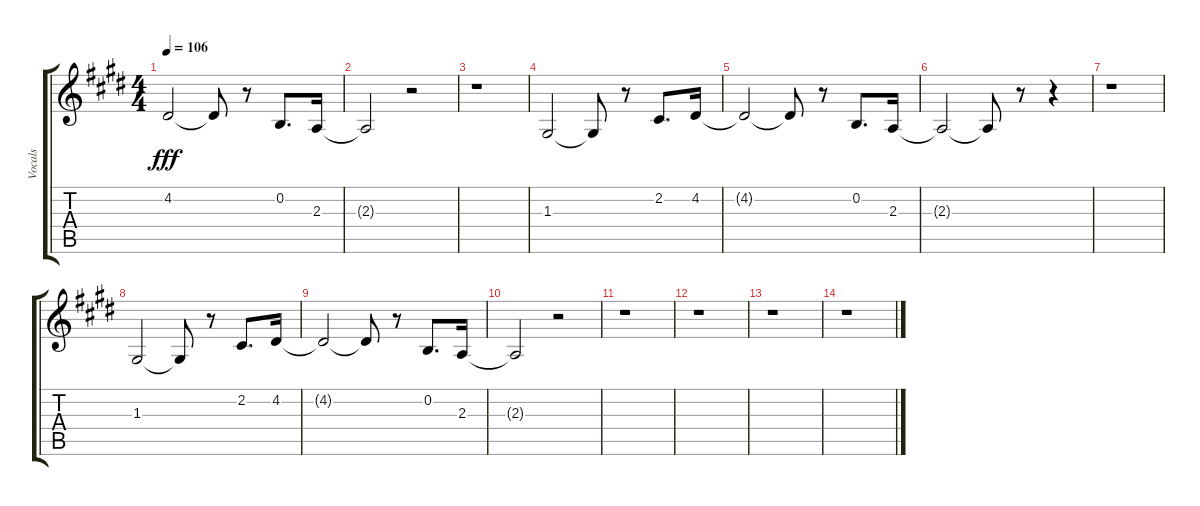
\track ("Vocals" "Vocals") {instrument voiceoohs}
\staff {score tabs}
\tuning (E4 B3 G3 D3 A2 E2) {hide}
\ts (4 4)
\tempo 106
\clef g2
\ks e
4.2{t}.2{dy fff} 4.2{t}.8 r.8 0.2.8{d} 2.3.16 |
2.3{t}.2 r.2 |
r.1 |
1.3.2 1.3{t}.8 r.8 2.2.8{d} 4.2.16 |
4.2{t}.2 4.2{t}.8 r.8 0.2.8{d} 2.3.16 |
2.3{t}.2 2.3{t}.8 r.8 r.4 |
r.1 |
1.3.2 1.3{t}.8 r.8 2.2.8{d} 4.2.16 |
4.2{t}.2 4.2{t}.8 r.8 0.2.8{d} 2.3.16 |
2.3{t}.2 r.2 |
r.1 |
r.1 |
r.1 |
r.1
